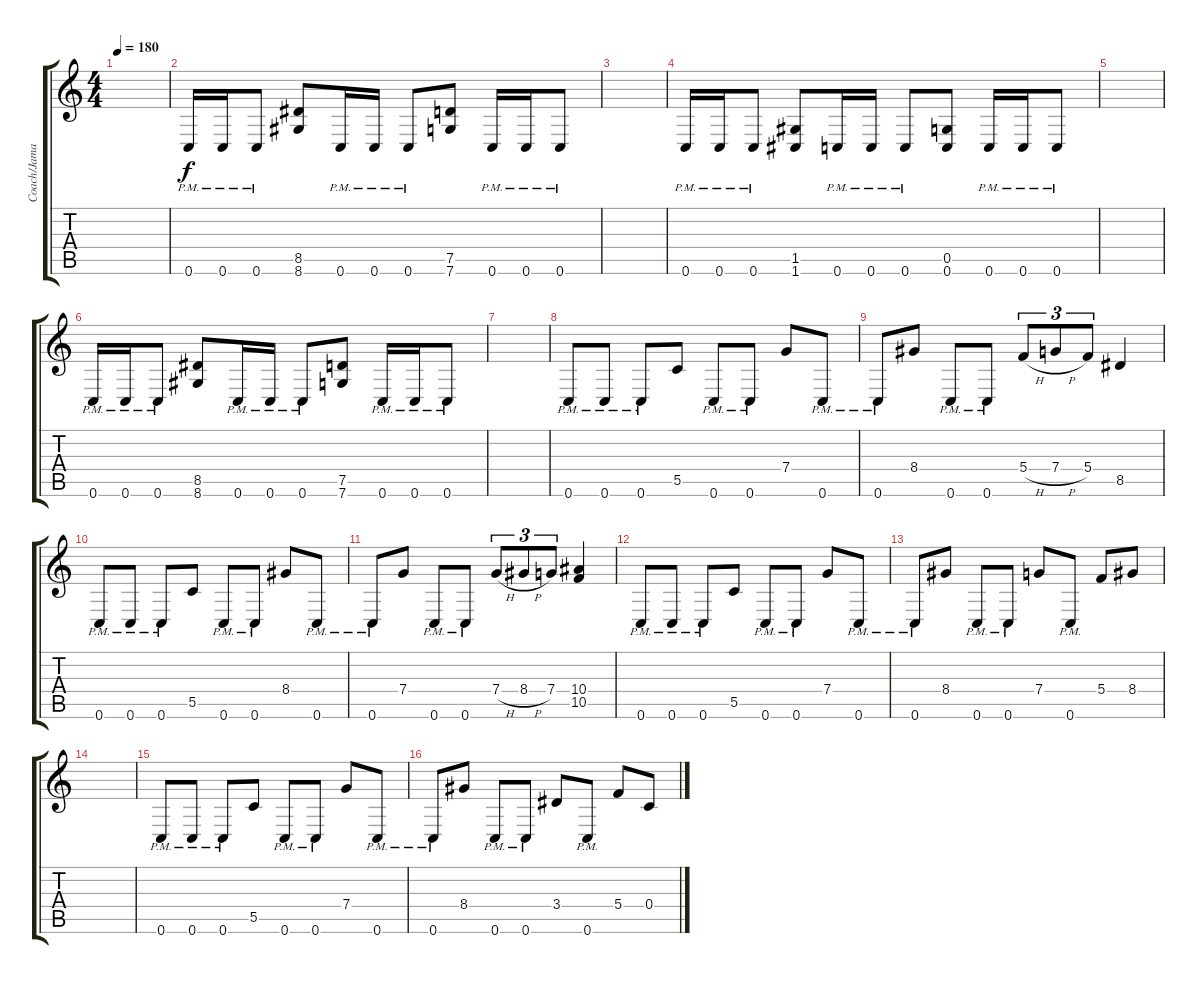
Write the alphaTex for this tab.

\track ("Coach/Jamal" "Coach/Jama") {instrument distortionguitar}
\staff {score tabs}
\tuning (D4 A3 F3 C3 G2 C2) {hide}
\ts (4 4)
\tempo 180
\clef g2
\ks c
|
0.6{pm}.16 0.6{pm}.16 0.6{pm}.8 (8.5 8.6).8 0.6{pm}.16 0.6{pm}.16 0.6{pm}.8 (7.5 7.6).8 0.6{pm}.16 0.6{pm}.16 0.6{pm}.8 |
|
0.6{pm}.16 0.6{pm}.16 0.6{pm}.8 (1.5 1.6).8 0.6{pm}.16 0.6{pm}.16 0.6{pm}.8 (0.5 0.6).8 0.6{pm}.16 0.6{pm}.16 0.6{pm}.8 |
|
0.6{pm}.16 0.6{pm}.16 0.6{pm}.8 (8.5 8.6).8 0.6{pm}.16 0.6{pm}.16 0.6{pm}.8 (7.5 7.6).8 0.6{pm}.16 0.6{pm}.16 0.6{pm}.8 |
|
0.6{pm}.8 0.6{pm}.8 0.6{pm}.8 5.5.8 0.6{pm}.8 0.6{pm}.8 7.4.8 0.6{pm}.8 |
0.6{pm}.8 8.4.8 0.6{pm}.8 0.6{pm}.8 5.4{h}.8{tu (3 2)} 7.4{h}.8{tu (3 2)} 5.4.8{tu (3 2)} 8.5.4 |
0.6{pm}.8 0.6{pm}.8 0.6{pm}.8 5.5.8 0.6{pm}.8 0.6{pm}.8 8.4.8 0.6{pm}.8 |
0.6{pm}.8 7.4.8 0.6{pm}.8 0.6{pm}.8 7.4{h}.8{tu (3 2)} 8.4{h}.8{tu (3 2)} 7.4.8{tu (3 2)} (10.4 10.5).4 |
0.6{pm}.8 0.6{pm}.8 0.6{pm}.8 5.5.8 0.6{pm}.8 0.6{pm}.8 7.4.8 0.6{pm}.8 |
0.6{pm}.8 8.4.8 0.6{pm}.8 0.6{pm}.8 7.4.8 0.6{pm}.8 5.4.8 8.4.8 |
|
0.6{pm}.8 0.6{pm}.8 0.6{pm}.8 5.5.8 0.6{pm}.8 0.6{pm}.8 7.4.8 0.6{pm}.8 |
0.6{pm}.8 8.4.8 0.6{pm}.8 0.6{pm}.8 3.4.8 0.6{pm}.8 5.4.8 0.4.8
